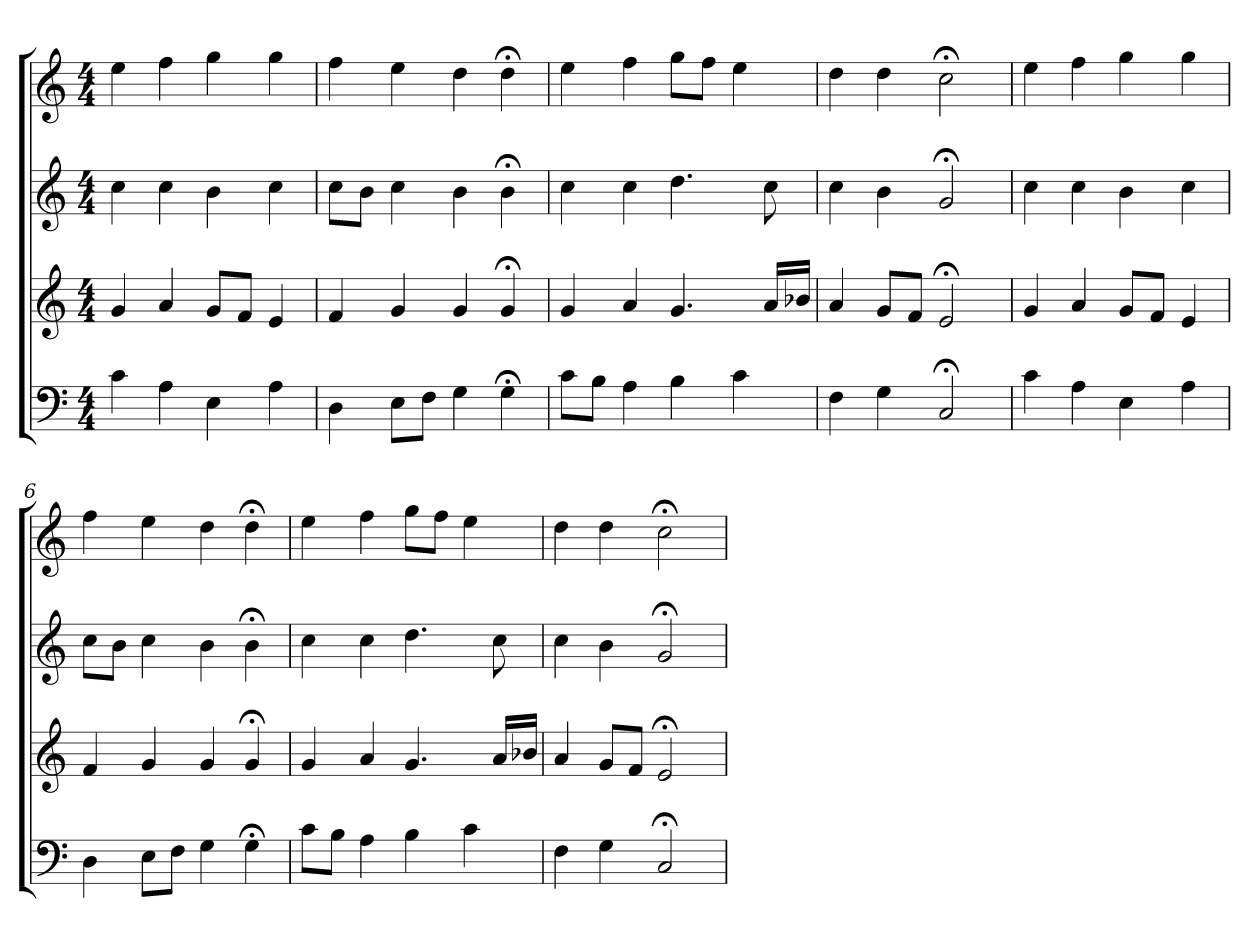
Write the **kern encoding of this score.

**kern	**kern	**kern	**kern
*part4	*part3	*part2	*part1
*staff4	*staff3	*staff2	*staff1
*clefF4	*clefG2	*clefG2	*clefG2
*k[]	*k[]	*k[]	*k[]
*C:	*C:	*C:	*C:
*M4/4	*M4/4	*M4/4	*M4/4
=1	=1	=1	=1
4c	4g	4cc	4ee
4A	4a	4cc	4ff
4E	8g/L	4b	4gg
.	8f/J	.	.
4A	4e	4cc	4gg
=2	=2	=2	=2
4D	4f	8cc\L	4ff
.	.	8b\J	.
8E\L	4g	4cc	4ee
8F\J	.	.	.
4G	4g	4b	4dd
4G;<	4g;<	4b;<	4dd;<
=3	=3	=3	=3
8c\L	4g	4cc	4ee
8B\J	.	.	.
4A	4a	4cc	4ff
4B	4.g	4.dd	8gg\L
.	.	.	8ff\J
4c	.	.	4ee
.	16a/LL	8cc	.
.	16b-X/JJ	.	.
=4	=4	=4	=4
4F	4a	4cc	4dd
4G	8g/L	4b	4dd
.	8f/J	.	.
2C;<	2e;<	2g;<	2cc;<
=5	=5	=5	=5
4c	4g	4cc	4ee
4A	4a	4cc	4ff
4E	8g/L	4b	4gg
.	8f/J	.	.
4A	4e	4cc	4gg
=6	=6	=6	=6
4D	4f	8cc\L	4ff
.	.	8b\J	.
8E\L	4g	4cc	4ee
8F\J	.	.	.
4G	4g	4b	4dd
4G;<	4g;<	4b;<	4dd;<
=7	=7	=7	=7
8c\L	4g	4cc	4ee
8B\J	.	.	.
4A	4a	4cc	4ff
4B	4.g	4.dd	8gg\L
.	.	.	8ff\J
4c	.	.	4ee
.	16a/LL	8cc	.
.	16b-X/JJ	.	.
=8	=8	=8	=8
4F	4a	4cc	4dd
4G	8g/L	4b	4dd
.	8f/J	.	.
2C;<	2e;<	2g;<	2cc;<
=	=	=	=
*-	*-	*-	*-
